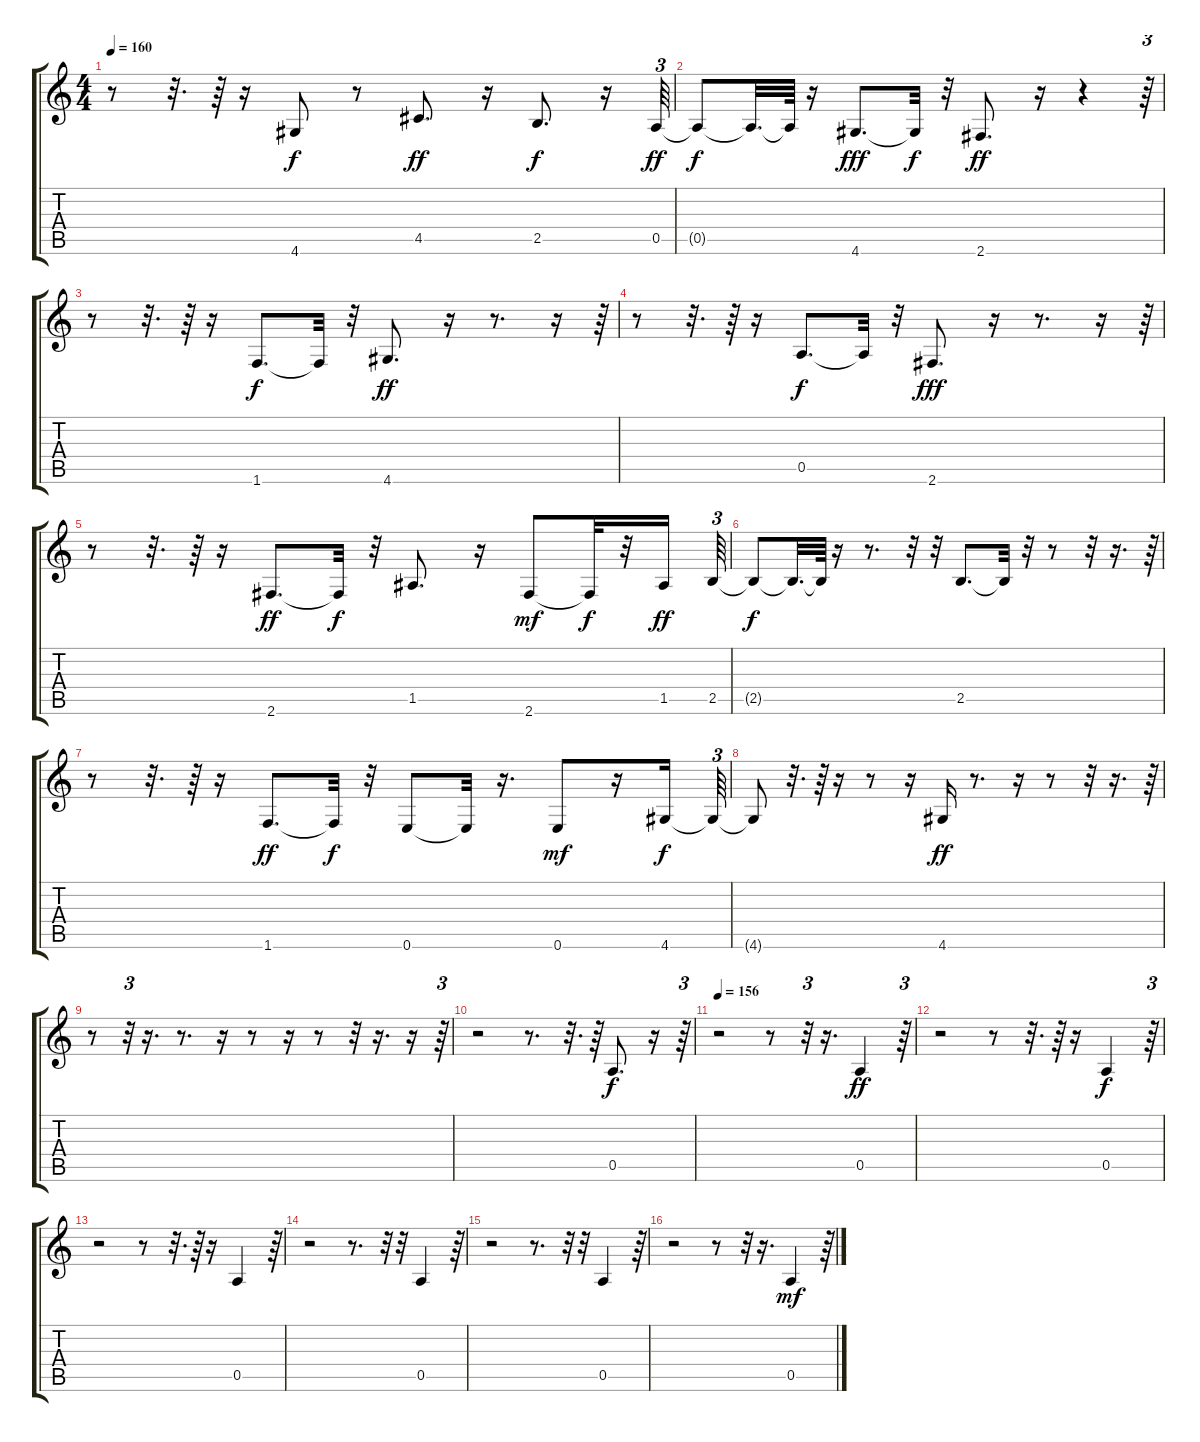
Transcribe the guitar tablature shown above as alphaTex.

\track "" {instrument acousticbass}
\staff {score tabs}
\tuning (E4 B3 G3 D3 A2 E2) {hide}
\ts (4 4)
\tempo 160
\clef g2
\ks c
r.8{dy f} r.32{d} r.64 r.16 4.6.8 r.8 4.5.8{d dy ff} r.16 2.5.8{d dy f} r.16 0.5.64{tu (3 2) dy ff} |
0.5{t}.8{dy f} 0.5{t}.32{d} 0.5{t}.64 r.16 4.6.8{d dy fff} 4.6{t}.32{dy f} r.32 2.6.8{d dy ff} r.16 r.4 r.64{tu (3 2)} |
r.8 r.32{d} r.64 r.16 1.6.8{d dy f} 1.6{t}.32 r.32 4.6.8{d dy ff} r.16 r.8{d} r.16 r.64{tu (3 2)} |
r.8 r.32{d} r.64 r.16 0.5.8{d dy f} 0.5{t}.32 r.32 2.6.8{d dy fff} r.16 r.8{d} r.16 r.64{tu (3 2)} |
r.8 r.32{d} r.64 r.16 2.6.8{d dy ff} 2.6{t}.32{dy f} r.32 1.5.8{d} r.16 2.6.8{dy mf} 2.6{t}.32{dy f} r.32 1.5.16{dy ff} 2.5.64{tu (3 2)} |
2.5{t}.8{dy f} 2.5{t}.32{d} 2.5{t}.64 r.16 r.8{d} r.32 r.32 2.5.8{d} 2.5{t}.32 r.32 r.8 r.32 r.16{d} r.64{tu (3 2)} |
r.8 r.32{d} r.64 r.16 1.6.8{d dy ff} 1.6{t}.32{dy f} r.32 0.6.8 0.6{t}.32 r.16{d} 0.6.8{dy mf} r.16 4.6.16{dy f} 4.6{t}.64{tu (3 2)} |
4.6{t}.8 r.32{d} r.64 r.16 r.8 r.16 4.6.16{dy ff} r.8{d} r.16 r.8 r.32 r.16{d} r.64{tu (3 2)} |
r.8 r.32{tu (3 2)} r.16{d} r.8{d} r.16 r.8 r.16 r.8 r.32 r.16{d} r.16 r.64{tu (3 2)} |
r.2 r.8{d} r.32{d} r.64 0.5.8{d dy f} r.16 r.64{tu (3 2)} |
\tempo 156
r.2 r.8 r.32{tu (3 2)} r.16{d} 0.5.4{dy ff} r.64{tu (3 2)} |
r.2 r.8 r.32{d} r.64 r.16 0.5.4{dy f} r.64{tu (3 2)} |
r.2 r.8 r.32{d} r.64 r.16 0.5.4 r.64{tu (3 2)} |
r.2 r.8{d} r.32{tu (3 2)} r.32 0.5.4 r.64{tu (3 2)} |
r.2 r.8{d} r.32{tu (3 2)} r.32 0.5.4 r.64{tu (3 2)} |
r.2 r.8 r.32{tu (3 2)} r.16{d} 0.5.4{dy mf} r.64{tu (3 2)}
